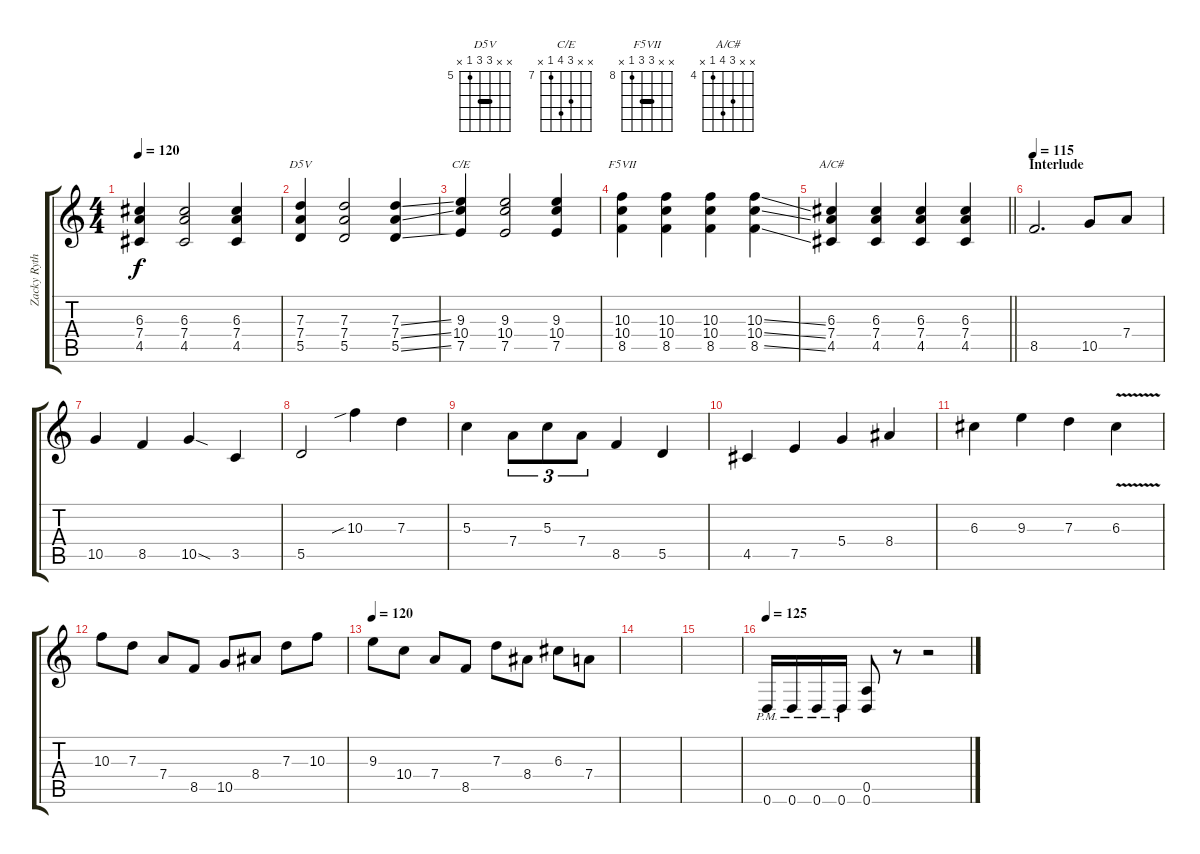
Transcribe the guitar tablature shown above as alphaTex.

\track ("Zacky Rythem" "Zacky Ryth") {instrument distortionguitar}
\staff {score tabs}
\tuning (E4 B3 G3 D3 A2 D2) {hide}
\chord ("D5V" x x 7 7 5 x) {firstfret 5 barre 7}
\chord ("C/E" x x 9 10 7 x) {firstfret 7}
\chord ("F5VII" x x 10 10 8 x) {firstfret 8 barre 10}
\chord ("A/C#" x x 6 7 4 x) {firstfret 4}
\ts (4 4)
\tempo 120
\clef g2
\ks c
(6.3 7.4 4.5).4{dy f} (6.3 7.4 4.5).2 (6.3 7.4 4.5).4 |
(7.3 7.4 5.5).4{ch "D5V"} (7.3 7.4 5.5).2 (7.3{ss} 7.4{ss} 5.5{ss}).4 |
(9.3 10.4 7.5).4{ch "C/E"} (9.3 10.4 7.5).2 (9.3 10.4 7.5).4 |
(10.3 10.4 8.5).4{ch "F5VII"} (10.3 10.4 8.5).4 (10.3 10.4 8.5).4 (10.3{ss} 10.4{ss} 8.5{ss}).4 |
\barLineRight lightlight
(6.3 7.4 4.5).4{ch "A/C#"} (6.3 7.4 4.5).4 (6.3 7.4 4.5).4 (6.3 7.4 4.5).4 |
\section ("" "Interlude")
\tempo 115
8.5.2{d} 10.5.8 7.4.8 |
10.5.4 8.5.4 10.5{sod}.4 3.5.4 |
5.5.2 10.3{sib}.4 7.3.4 |
5.3.4 7.4.8{tu (3 2)} 5.3.8{tu (3 2)} 7.4.8{tu (3 2)} 8.5.4 5.5.4 |
4.5.4 7.5.4 5.4.4 8.4.4 |
6.3.4 9.3.4 7.3.4 6.3{v}.4 |
10.3.8 7.3.8 7.4.8 8.5.8 10.5.8 8.4.8 7.3.8 10.3.8 |
\tempo 120
9.3.8 10.4.8 7.4.8 8.5.8 7.3.8 8.4.8 6.3.8 7.4.8 |
|
|
\tempo 125
0.6{pm}.16 0.6{pm}.16 0.6{pm}.16 0.6{pm}.16 (0.5 0.6).8 r.8 r.2
